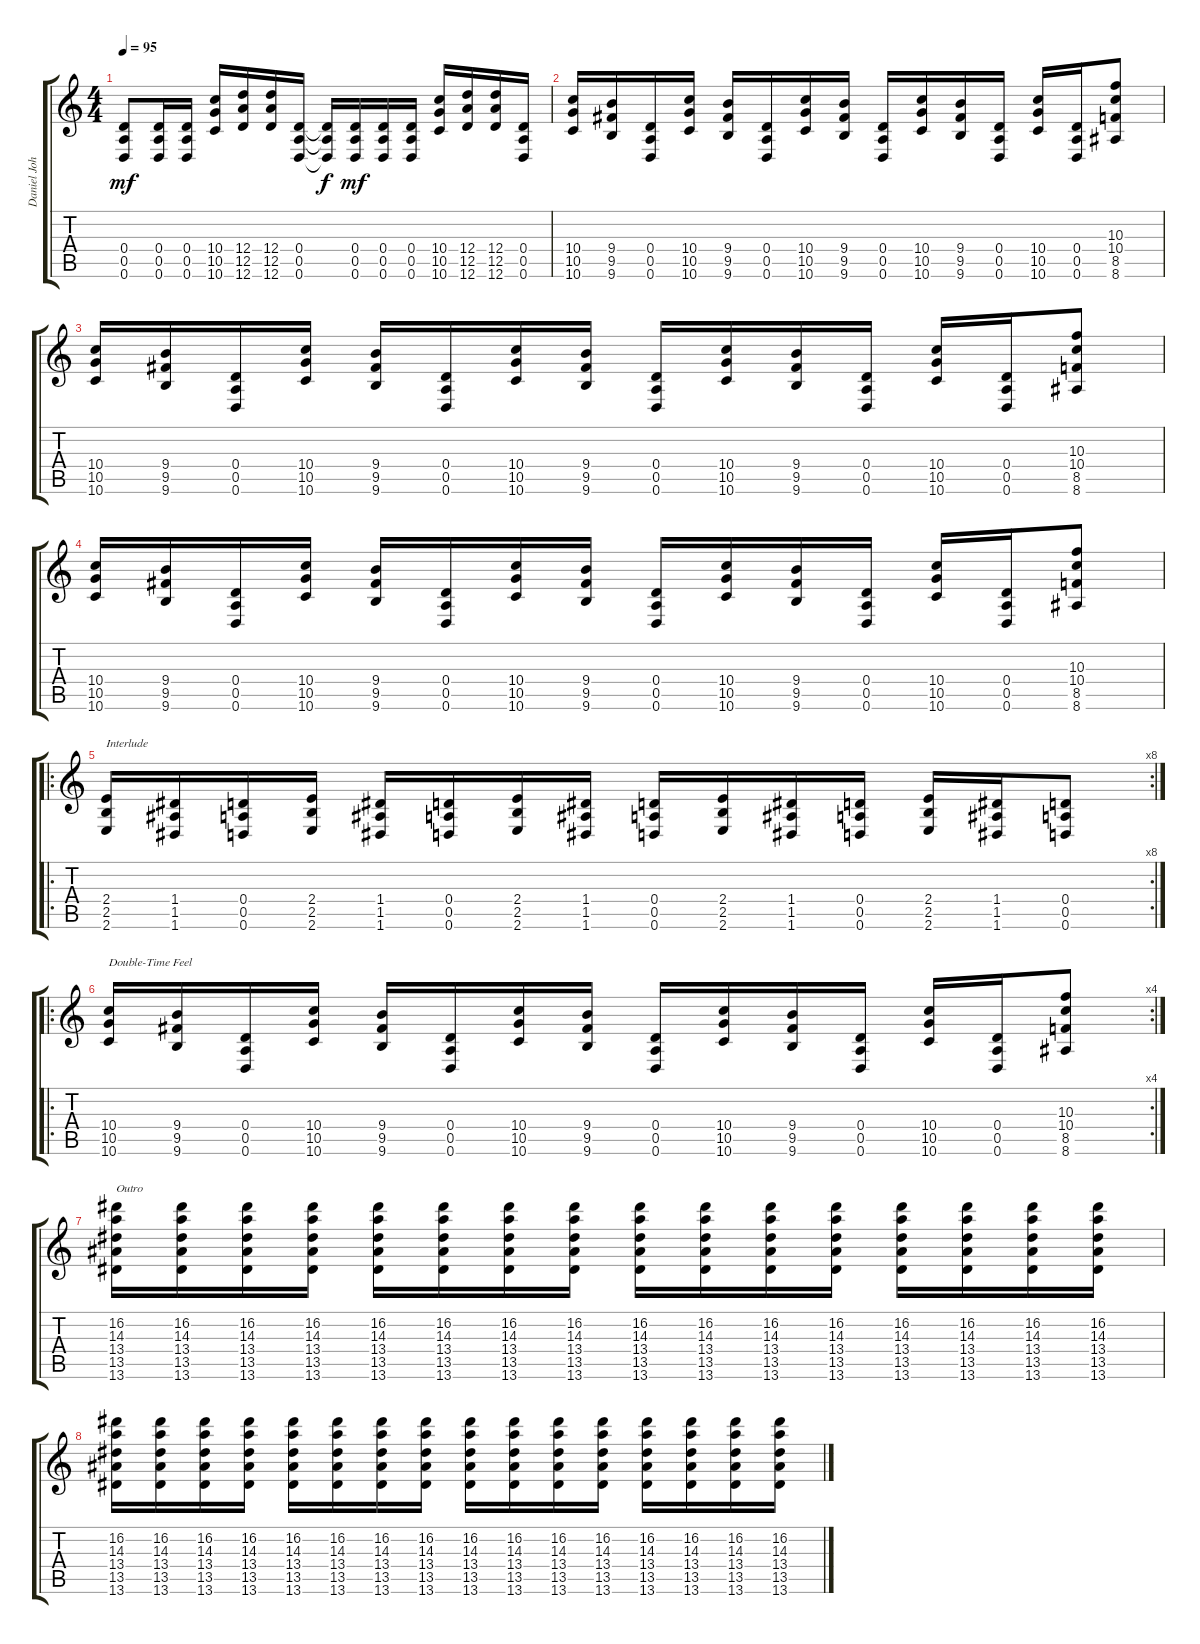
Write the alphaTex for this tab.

\track ("Daniel Johns Gtr1" "Daniel Joh") {instrument distortionguitar}
\staff {score tabs}
\tuning (E4 B3 G3 D3 A2 D2) {hide}
\ts (4 4)
\tempo 95
\clef g2
\ks c
(0.4 0.5 0.6).8{dy mf} (0.4 0.5 0.6).16 (0.4 0.5 0.6).16 (10.4 10.5 10.6).16 (12.4 12.5 12.6).16 (12.4 12.5 12.6).16 (0.4 0.5 0.6).16 (0.4{t} 0.5{t} 0.6{t}).16{dy f} (0.4 0.5 0.6).16{dy mf} (0.4 0.5 0.6).16 (0.4 0.5 0.6).16 (10.4 10.5 10.6).16 (12.4 12.5 12.6).16 (12.4 12.5 12.6).16 (0.4 0.5 0.6).16 |
(10.4 10.5 10.6).16 (9.4 9.5 9.6).16 (0.4 0.5 0.6).16 (10.4 10.5 10.6).16 (9.4 9.5 9.6).16 (0.4 0.5 0.6).16 (10.4 10.5 10.6).16 (9.4 9.5 9.6).16 (0.4 0.5 0.6).16 (10.4 10.5 10.6).16 (9.4 9.5 9.6).16 (0.4 0.5 0.6).16 (10.4 10.5 10.6).16 (0.4 0.5 0.6).16 (10.3 10.4 8.5 8.6).8 |
(10.4 10.5 10.6).16 (9.4 9.5 9.6).16 (0.4 0.5 0.6).16 (10.4 10.5 10.6).16 (9.4 9.5 9.6).16 (0.4 0.5 0.6).16 (10.4 10.5 10.6).16 (9.4 9.5 9.6).16 (0.4 0.5 0.6).16 (10.4 10.5 10.6).16 (9.4 9.5 9.6).16 (0.4 0.5 0.6).16 (10.4 10.5 10.6).16 (0.4 0.5 0.6).16 (10.3 10.4 8.5 8.6).8 |
(10.4 10.5 10.6).16 (9.4 9.5 9.6).16 (0.4 0.5 0.6).16 (10.4 10.5 10.6).16 (9.4 9.5 9.6).16 (0.4 0.5 0.6).16 (10.4 10.5 10.6).16 (9.4 9.5 9.6).16 (0.4 0.5 0.6).16 (10.4 10.5 10.6).16 (9.4 9.5 9.6).16 (0.4 0.5 0.6).16 (10.4 10.5 10.6).16 (0.4 0.5 0.6).16 (10.3 10.4 8.5 8.6).8 |
\ro
\rc 8
(2.4 2.5 2.6).16{txt "Interlude"} (1.4 1.5 1.6).16 (0.4 0.5 0.6).16 (2.4 2.5 2.6).16 (1.4 1.5 1.6).16 (0.4 0.5 0.6).16 (2.4 2.5 2.6).16 (1.4 1.5 1.6).16 (0.4 0.5 0.6).16 (2.4 2.5 2.6).16 (1.4 1.5 1.6).16 (0.4 0.5 0.6).16 (2.4 2.5 2.6).16 (1.4 1.5 1.6).16 (0.4 0.5 0.6).8 |
\ro
\rc 4
(10.4 10.5 10.6).16{txt "Double-Time Feel"} (9.4 9.5 9.6).16 (0.4 0.5 0.6).16 (10.4 10.5 10.6).16 (9.4 9.5 9.6).16 (0.4 0.5 0.6).16 (10.4 10.5 10.6).16 (9.4 9.5 9.6).16 (0.4 0.5 0.6).16 (10.4 10.5 10.6).16 (9.4 9.5 9.6).16 (0.4 0.5 0.6).16 (10.4 10.5 10.6).16 (0.4 0.5 0.6).16 (10.3 10.4 8.5 8.6).8 |
(16.2 14.3 13.4 13.5 13.6).16{txt "Outro"} (16.2 14.3 13.4 13.5 13.6).16 (16.2 14.3 13.4 13.5 13.6).16 (16.2 14.3 13.4 13.5 13.6).16 (16.2 14.3 13.4 13.5 13.6).16 (16.2 14.3 13.4 13.5 13.6).16 (16.2 14.3 13.4 13.5 13.6).16 (16.2 14.3 13.4 13.5 13.6).16 (16.2 14.3 13.4 13.5 13.6).16 (16.2 14.3 13.4 13.5 13.6).16 (16.2 14.3 13.4 13.5 13.6).16 (16.2 14.3 13.4 13.5 13.6).16 (16.2 14.3 13.4 13.5 13.6).16 (16.2 14.3 13.4 13.5 13.6).16 (16.2 14.3 13.4 13.5 13.6).16 (16.2 14.3 13.4 13.5 13.6).16 |
(16.2 14.3 13.4 13.5 13.6).16 (16.2 14.3 13.4 13.5 13.6).16 (16.2 14.3 13.4 13.5 13.6).16 (16.2 14.3 13.4 13.5 13.6).16 (16.2 14.3 13.4 13.5 13.6).16 (16.2 14.3 13.4 13.5 13.6).16 (16.2 14.3 13.4 13.5 13.6).16 (16.2 14.3 13.4 13.5 13.6).16 (16.2 14.3 13.4 13.5 13.6).16 (16.2 14.3 13.4 13.5 13.6).16 (16.2 14.3 13.4 13.5 13.6).16 (16.2 14.3 13.4 13.5 13.6).16 (16.2 14.3 13.4 13.5 13.6).16 (16.2 14.3 13.4 13.5 13.6).16 (16.2 14.3 13.4 13.5 13.6).16 (16.2 14.3 13.4 13.5 13.6).16
